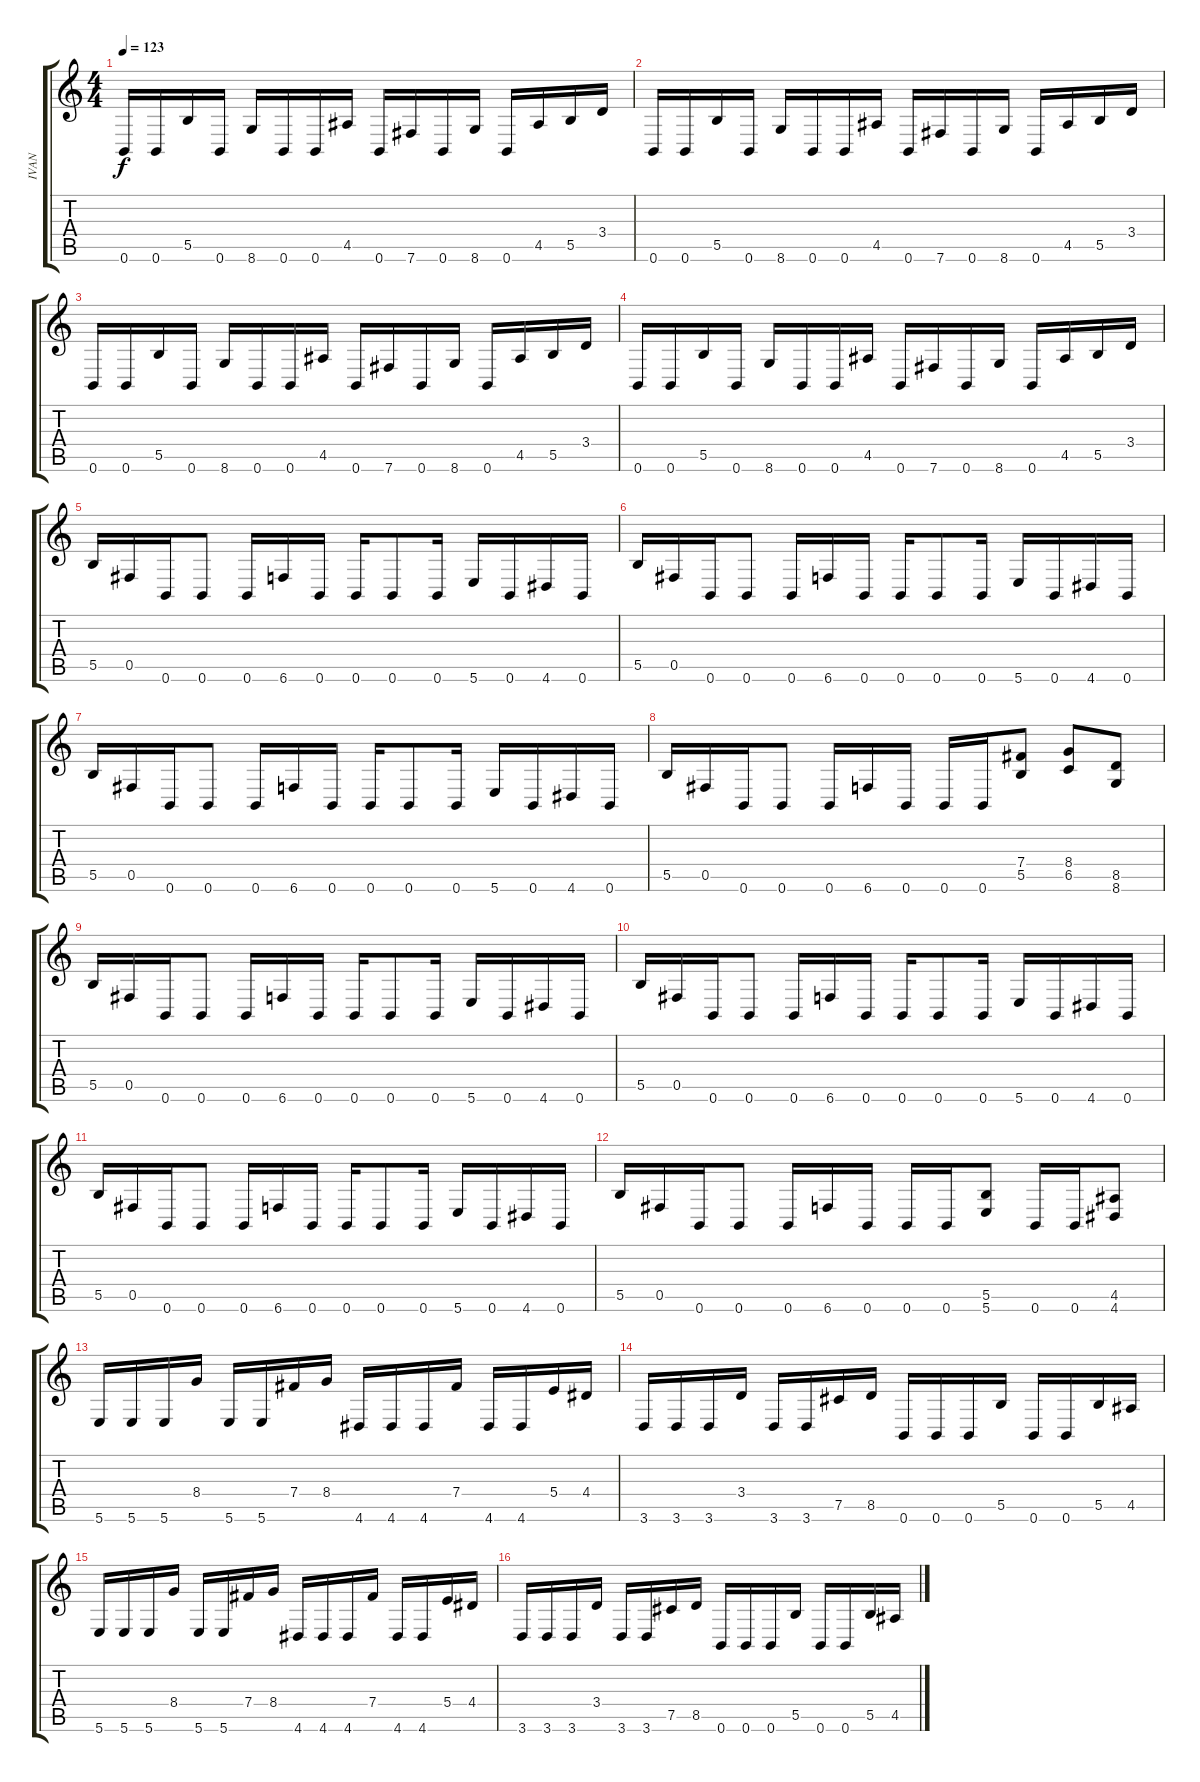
\track ("IVAN" "IVAN") {instrument distortionguitar}
\staff {score tabs}
\tuning (Db4 Ab3 E3 B2 Gb2 B1) {hide}
\ts (4 4)
\tempo 123
\clef g2
\ks c
0.6.16{dy f} 0.6.16 5.5.16 0.6.16 8.6.16 0.6.16 0.6.16 4.5.16 0.6.16 7.6.16 0.6.16 8.6.16 0.6.16 4.5.16 5.5.16 3.4.16 |
0.6.16 0.6.16 5.5.16 0.6.16 8.6.16 0.6.16 0.6.16 4.5.16 0.6.16 7.6.16 0.6.16 8.6.16 0.6.16 4.5.16 5.5.16 3.4.16 |
0.6.16 0.6.16 5.5.16 0.6.16 8.6.16 0.6.16 0.6.16 4.5.16 0.6.16 7.6.16 0.6.16 8.6.16 0.6.16 4.5.16 5.5.16 3.4.16 |
0.6.16 0.6.16 5.5.16 0.6.16 8.6.16 0.6.16 0.6.16 4.5.16 0.6.16 7.6.16 0.6.16 8.6.16 0.6.16 4.5.16 5.5.16 3.4.16 |
5.5.16 0.5.16 0.6.16 0.6.8 0.6.16 6.6.16 0.6.16 0.6.16 0.6.8 0.6.16 5.6.16 0.6.16 4.6.16 0.6.16 |
5.5.16 0.5.16 0.6.16 0.6.8 0.6.16 6.6.16 0.6.16 0.6.16 0.6.8 0.6.16 5.6.16 0.6.16 4.6.16 0.6.16 |
5.5.16 0.5.16 0.6.16 0.6.8 0.6.16 6.6.16 0.6.16 0.6.16 0.6.8 0.6.16 5.6.16 0.6.16 4.6.16 0.6.16 |
5.5.16 0.5.16 0.6.16 0.6.8 0.6.16 6.6.16 0.6.16 0.6.16 0.6.16 (7.4 5.5).8 (8.4 6.5).8 (8.5 8.6).8 |
5.5.16 0.5.16 0.6.16 0.6.8 0.6.16 6.6.16 0.6.16 0.6.16 0.6.8 0.6.16 5.6.16 0.6.16 4.6.16 0.6.16 |
5.5.16 0.5.16 0.6.16 0.6.8 0.6.16 6.6.16 0.6.16 0.6.16 0.6.8 0.6.16 5.6.16 0.6.16 4.6.16 0.6.16 |
5.5.16 0.5.16 0.6.16 0.6.8 0.6.16 6.6.16 0.6.16 0.6.16 0.6.8 0.6.16 5.6.16 0.6.16 4.6.16 0.6.16 |
5.5.16 0.5.16 0.6.16 0.6.8 0.6.16 6.6.16 0.6.16 0.6.16 0.6.16 (5.5 5.6).8 0.6.16 0.6.16 (4.5 4.6).8 |
5.6.16 5.6.16 5.6.16 8.4.16 5.6.16 5.6.16 7.4.16 8.4.16 4.6.16 4.6.16 4.6.16 7.4.16 4.6.16 4.6.16 5.4.16 4.4.16 |
3.6.16 3.6.16 3.6.16 3.4.16 3.6.16 3.6.16 7.5.16 8.5.16 0.6.16 0.6.16 0.6.16 5.5.16 0.6.16 0.6.16 5.5.16 4.5.16 |
5.6.16 5.6.16 5.6.16 8.4.16 5.6.16 5.6.16 7.4.16 8.4.16 4.6.16 4.6.16 4.6.16 7.4.16 4.6.16 4.6.16 5.4.16 4.4.16 |
3.6.16 3.6.16 3.6.16 3.4.16 3.6.16 3.6.16 7.5.16 8.5.16 0.6.16 0.6.16 0.6.16 5.5.16 0.6.16 0.6.16 5.5.16 4.5.16
